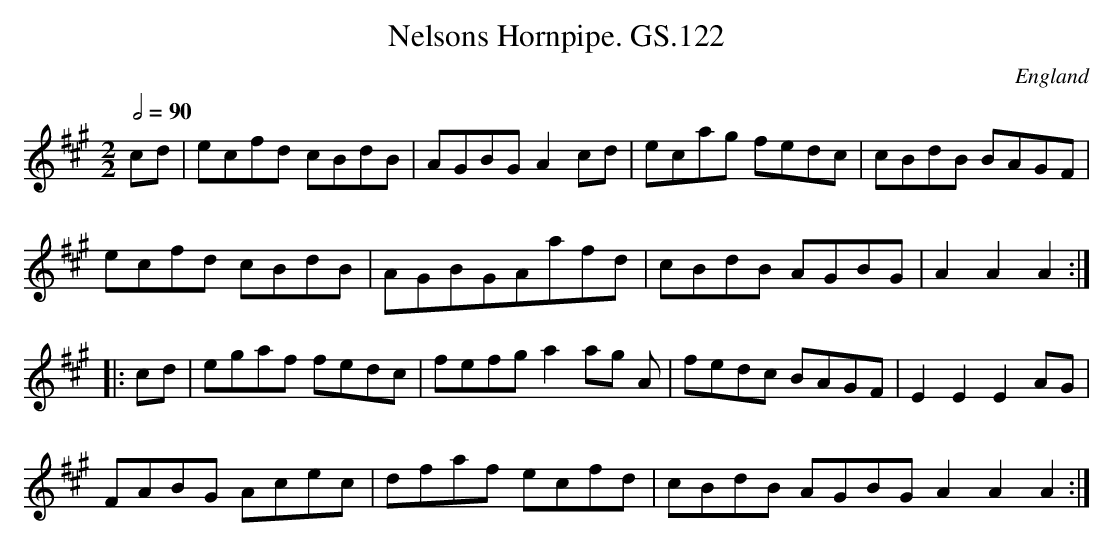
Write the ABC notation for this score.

X:1
T:Nelsons Hornpipe. GS.122
M:2/2
L:1/8
Q:1/2=90
O:England
K:A major
cd | ecfd cBdB | AGBG A2 cd | ecag fedc | cBdB BAGF |!
ecfd cBdB | AGBGAafd |cBdB AGBG | A2A2A2:|!
|:cd | egaf fedc | fefg a2 ag A| fedc BAGF | E2E2E2AG |!
FABG Acec | dfaf ecfd | cBdB AGBG A2A2A2 :|
